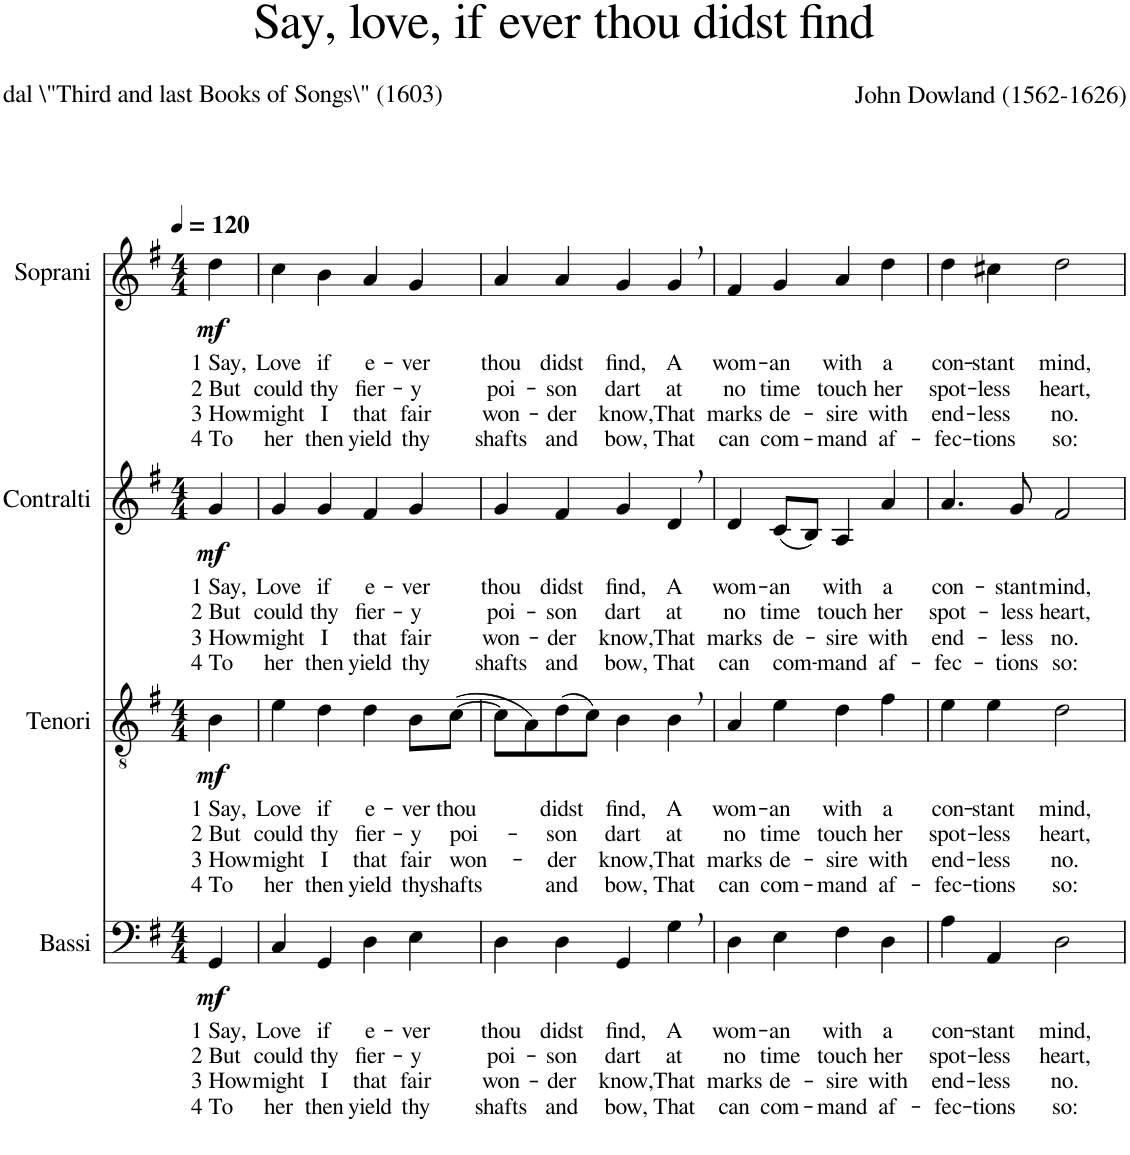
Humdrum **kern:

**kern	**text	**text	**text	**text	**dynam	**kern	**text	**text	**text	**text	**dynam	**kern	**text	**text	**text	**text	**dynam	**kern	**text	**text	**text	**text	**dynam
*part4	*part4	*part4	*part4	*part4	*part4	*part3	*part3	*part3	*part3	*part3	*part3	*part2	*part2	*part2	*part2	*part2	*part2	*part1	*part1	*part1	*part1	*part1	*part1
*staff4	*staff4	*staff4	*staff4	*staff4	*staff4	*staff3	*staff3	*staff3	*staff3	*staff3	*staff3	*staff2	*staff2	*staff2	*staff2	*staff2	*staff2	*staff1	*staff1	*staff1	*staff1	*staff1	*staff1
*I"Bassi	*	*	*	*	*	*I"Tenori	*	*	*	*	*	*I"Contralti	*	*	*	*	*	*I"Soprani	*	*	*	*	*
*clefF4	*	*	*	*	*	*clefGv2	*	*	*	*	*	*clefG2	*	*	*	*	*	*clefG2	*	*	*	*	*
*k[f#]	*	*	*	*	*	*k[f#]	*	*	*	*	*	*k[f#]	*	*	*	*	*	*k[f#]	*	*	*	*	*
*G:	*	*	*	*	*	*G:	*	*	*	*	*	*G:	*	*	*	*	*	*G:	*	*	*	*	*
*M4/4	*	*	*	*	*	*M4/4	*	*	*	*	*	*M4/4	*	*	*	*	*	*M4/4	*	*	*	*	*
*MM120	*	*	*	*	*	*MM120	*	*	*	*	*	*MM120	*	*	*	*	*	*MM120	*	*	*	*	*
=1	=1	=1	=1	=1	=1	=1	=1	=1	=1	=1	=1	=1	=1	=1	=1	=1	=1	=1	=1	=1	=1	=1	=1
!	!LO:LY:b	!LO:LY:b	!LO:LY:b	!LO:LY:b	!LO:DY:b	!	!LO:LY:b	!LO:LY:b	!LO:LY:b	!LO:LY:b	!LO:DY:b	!	!LO:LY:b	!LO:LY:b	!LO:LY:b	!LO:LY:b	!LO:DY:b	!	!LO:LY:b	!LO:LY:b	!LO:LY:b	!LO:LY:b	!LO:DY:b
4GG/	1 Say,	2 But	3 How	4 To	mf	4B\	1 Say,	2 But	3 How	4 To	mf	4g/	1 Say,	2 But	3 How	4 To	mf	4dd\	1 Say,	2 But	3 How	4 To	mf
=2	=2	=2	=2	=2	=2	=2	=2	=2	=2	=2	=2	=2	=2	=2	=2	=2	=2	=2	=2	=2	=2	=2	=2
!	!LO:LY:b	!LO:LY:b	!LO:LY:b	!LO:LY:b	!	!	!LO:LY:b	!LO:LY:b	!LO:LY:b	!LO:LY:b	!	!	!LO:LY:b	!LO:LY:b	!LO:LY:b	!LO:LY:b	!	!	!LO:LY:b	!LO:LY:b	!LO:LY:b	!LO:LY:b	!
4C/	Love	could	might	her	.	4e\	Love	could	might	her	.	4g/	Love	could	might	her	.	4cc\	Love	could	might	her	.
!	!LO:LY:b	!LO:LY:b	!LO:LY:b	!LO:LY:b	!	!	!LO:LY:b	!LO:LY:b	!LO:LY:b	!LO:LY:b	!	!	!LO:LY:b	!LO:LY:b	!LO:LY:b	!LO:LY:b	!	!	!LO:LY:b	!LO:LY:b	!LO:LY:b	!LO:LY:b	!
4GG/	if	thy	I	then	.	4d\	if	thy	I	then	.	4g/	if	thy	I	then	.	4b\	if	thy	I	then	.
!	!LO:LY:b	!LO:LY:b	!LO:LY:b	!LO:LY:b	!	!	!LO:LY:b	!LO:LY:b	!LO:LY:b	!LO:LY:b	!	!	!LO:LY:b	!LO:LY:b	!LO:LY:b	!LO:LY:b	!	!	!LO:LY:b	!LO:LY:b	!LO:LY:b	!LO:LY:b	!
4D\	e-	fier-	that	yield	.	4d\	e-	fier-	that	yield	.	4f#/	e-	fier-	that	yield	.	4a/	e-	fier-	that	yield	.
!	!LO:LY:b	!LO:LY:b	!LO:LY:b	!LO:LY:b	!	!	!LO:LY:b	!LO:LY:b	!LO:LY:b	!LO:LY:b	!	!	!LO:LY:b	!LO:LY:b	!LO:LY:b	!LO:LY:b	!	!	!LO:LY:b	!LO:LY:b	!LO:LY:b	!LO:LY:b	!
4E\	-ver	-y	fair	thy	.	8B\L	-ver	-y	fair	thy	.	4g/	-ver	-y	fair	thy	.	4g/	-ver	-y	fair	thy	.
!	!	!	!	!	!	!	!LO:LY:b	!LO:LY:b	!LO:LY:b	!LO:LY:b	!	!	!	!	!	!	!	!	!	!	!	!	!
.	.	.	.	.	.	([8c\J	thou	poi-	won-	shafts	.	.	.	.	.	.	.	.	.	.	.	.	.
=3	=3	=3	=3	=3	=3	=3	=3	=3	=3	=3	=3	=3	=3	=3	=3	=3	=3	=3	=3	=3	=3	=3	=3
!	!LO:LY:b	!LO:LY:b	!LO:LY:b	!LO:LY:b	!	!	!	!	!	!	!	!	!LO:LY:b	!LO:LY:b	!LO:LY:b	!LO:LY:b	!	!	!LO:LY:b	!LO:LY:b	!LO:LY:b	!LO:LY:b	!
4D\	thou	poi-	won-	shafts	.	8c\L]	.	.	.	.	.	4g/	thou	poi-	won-	shafts	.	4a/	thou	poi-	won-	shafts	.
.	.	.	.	.	.	8A\)	.	.	.	.	.	.	.	.	.	.	.	.	.	.	.	.	.
!	!LO:LY:b	!LO:LY:b	!LO:LY:b	!LO:LY:b	!	!	!LO:LY:b	!LO:LY:b	!LO:LY:b	!LO:LY:b	!	!	!LO:LY:b	!LO:LY:b	!LO:LY:b	!LO:LY:b	!	!	!LO:LY:b	!LO:LY:b	!LO:LY:b	!LO:LY:b	!
4D\	didst	-son	-der	and	.	(8d\	didst	-son	-der	and	.	4f#/	didst	-son	-der	and	.	4a/	didst	-son	-der	and	.
.	.	.	.	.	.	8c\J)	.	.	.	.	.	.	.	.	.	.	.	.	.	.	.	.	.
!	!LO:LY:b	!LO:LY:b	!LO:LY:b	!LO:LY:b	!	!	!LO:LY:b	!LO:LY:b	!LO:LY:b	!LO:LY:b	!	!	!LO:LY:b	!LO:LY:b	!LO:LY:b	!LO:LY:b	!	!	!LO:LY:b	!LO:LY:b	!LO:LY:b	!LO:LY:b	!
4GG/	find,	dart	know,	bow,	.	4B\	find,	dart	know,	bow,	.	4g/	find,	dart	know,	bow,	.	4g/	find,	dart	know,	bow,	.
!	!LO:LY:b	!LO:LY:b	!LO:LY:b	!LO:LY:b	!	!	!LO:LY:b	!LO:LY:b	!LO:LY:b	!LO:LY:b	!	!	!LO:LY:b	!LO:LY:b	!LO:LY:b	!LO:LY:b	!	!	!LO:LY:b	!LO:LY:b	!LO:LY:b	!LO:LY:b	!
4G,\	A	at	That	That	.	4B,\	A	at	That	That	.	4d,/	A	at	That	That	.	4g,/	A	at	That	That	.
=4	=4	=4	=4	=4	=4	=4	=4	=4	=4	=4	=4	=4	=4	=4	=4	=4	=4	=4	=4	=4	=4	=4	=4
!	!LO:LY:b	!LO:LY:b	!LO:LY:b	!LO:LY:b	!	!	!LO:LY:b	!LO:LY:b	!LO:LY:b	!LO:LY:b	!	!	!LO:LY:b	!LO:LY:b	!LO:LY:b	!LO:LY:b	!	!	!LO:LY:b	!LO:LY:b	!LO:LY:b	!LO:LY:b	!
4D\	wom-	no	marks	can	.	4A/	wom-	no	marks	can	.	4d/	wom-	no	marks	can	.	4f#/	wom-	no	marks	can	.
!	!LO:LY:b	!LO:LY:b	!LO:LY:b	!LO:LY:b	!	!	!LO:LY:b	!LO:LY:b	!LO:LY:b	!LO:LY:b	!	!	!LO:LY:b	!LO:LY:b	!LO:LY:b	!LO:LY:b	!	!	!LO:LY:b	!LO:LY:b	!LO:LY:b	!LO:LY:b	!
4E\	-an	time	de-	com-	.	4e\	-an	time	de-	com-	.	(8c/L	-an	time	de-	com-	.	4g/	-an	time	de-	com-	.
.	.	.	.	.	.	.	.	.	.	.	.	8B/J)	.	.	.	.	.	.	.	.	.	.	.
!	!LO:LY:b	!LO:LY:b	!LO:LY:b	!LO:LY:b	!	!	!LO:LY:b	!LO:LY:b	!LO:LY:b	!LO:LY:b	!	!	!LO:LY:b	!LO:LY:b	!LO:LY:b	!LO:LY:b	!	!	!LO:LY:b	!LO:LY:b	!LO:LY:b	!LO:LY:b	!
4F#\	with	touch	-sire	-mand	.	4d\	with	touch	-sire	-mand	.	4A/	with	touch	-sire	-mand	.	4a/	with	touch	-sire	-mand	.
!	!LO:LY:b	!LO:LY:b	!LO:LY:b	!LO:LY:b	!	!	!LO:LY:b	!LO:LY:b	!LO:LY:b	!LO:LY:b	!	!	!LO:LY:b	!LO:LY:b	!LO:LY:b	!LO:LY:b	!	!	!LO:LY:b	!LO:LY:b	!LO:LY:b	!LO:LY:b	!
4D\	a	her	with	af-	.	4f#\	a	her	with	af-	.	4a/	a	her	with	af-	.	4dd\	a	her	with	af-	.
=5	=5	=5	=5	=5	=5	=5	=5	=5	=5	=5	=5	=5	=5	=5	=5	=5	=5	=5	=5	=5	=5	=5	=5
!	!LO:LY:b	!LO:LY:b	!LO:LY:b	!LO:LY:b	!	!	!LO:LY:b	!LO:LY:b	!LO:LY:b	!LO:LY:b	!	!	!LO:LY:b	!LO:LY:b	!LO:LY:b	!LO:LY:b	!	!	!LO:LY:b	!LO:LY:b	!LO:LY:b	!LO:LY:b	!
4A\	con-	spot-	end-	-fec-	.	4e\	con-	spot-	end-	-fec-	.	4.a/	con-	spot-	end-	-fec-	.	4dd\	con-	spot-	end-	-fec-	.
!	!LO:LY:b	!LO:LY:b	!LO:LY:b	!LO:LY:b	!	!	!LO:LY:b	!LO:LY:b	!LO:LY:b	!LO:LY:b	!	!	!	!	!	!	!	!	!LO:LY:b	!LO:LY:b	!LO:LY:b	!LO:LY:b	!
4AA/	-stant	-less	-less	-tions	.	4e\	-stant	-less	-less	-tions	.	.	.	.	.	.	.	4cc#X\	-stant	-less	-less	-tions	.
!	!	!	!	!	!	!	!	!	!	!	!	!	!LO:LY:b	!LO:LY:b	!LO:LY:b	!LO:LY:b	!	!	!	!	!	!	!
.	.	.	.	.	.	.	.	.	.	.	.	8g/	-stant	-less	-less	-tions	.	.	.	.	.	.	.
!	!LO:LY:b	!LO:LY:b	!LO:LY:b	!LO:LY:b	!	!	!LO:LY:b	!LO:LY:b	!LO:LY:b	!LO:LY:b	!	!	!LO:LY:b	!LO:LY:b	!LO:LY:b	!LO:LY:b	!	!	!LO:LY:b	!LO:LY:b	!LO:LY:b	!LO:LY:b	!
2D\	mind,	heart,	no.	so:	.	2d\	mind,	heart,	no.	so:	.	2f#/	mind,	heart,	no.	so:	.	2dd\	mind,	heart,	no.	so:	.
=	=	=	=	=	=	=	=	=	=	=	=	=	=	=	=	=	=	=	=	=	=	=	=
*-	*-	*-	*-	*-	*-	*-	*-	*-	*-	*-	*-	*-	*-	*-	*-	*-	*-	*-	*-	*-	*-	*-	*-
